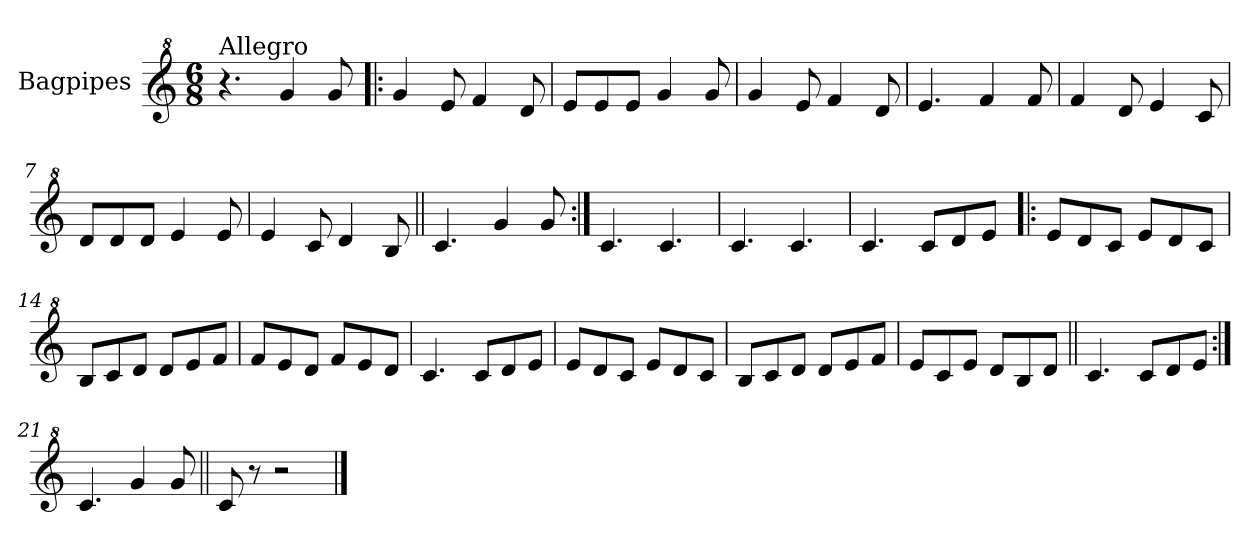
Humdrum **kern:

**kern
*part1
*staff1
*I"Bagpipes
*I'Bag
*clefG^2
*k[]
*C:
*M6/8
=1
!LO:TX:a:t=Allegro
4.r
4gg/
8gg/
=2!|:
4gg/
8ee/
4ff/
8dd/
=3
8ee/L
8ee/
8ee/J
4gg/
8gg/
=4
4gg/
8ee/
4ff/
8dd/
=5
4.ee/
4ff/
8ff/
=6
4ff/
8dd/
4ee/
8cc/
=7
8dd/L
8dd/
8dd/J
4ee/
8ee/
=8
4ee/
8cc/
4dd/
8b/
!!LO:LB:g=z
=9||
4.cc/
4gg/
8gg/
=10:|!
4.cc/
4.cc/
=11
4.cc/
4.cc/
=12
4.cc/
8cc/L
8dd/
8ee/J
=13!|:
8ee/L
8dd/
8cc/J
8ee/L
8dd/
8cc/J
=14
8b/L
8cc/
8dd/J
8dd/L
8ee/
8ff/J
=15
8ff/L
8ee/
8dd/J
8ff/L
8ee/
8dd/J
=16
4.cc/
8cc/L
8dd/
8ee/J
=17
8ee/L
8dd/
8cc/J
8ee/L
8dd/
8cc/J
!!LO:LB:g=z
=18
8b/L
8cc/
8dd/J
8dd/L
8ee/
8ff/J
=19
8ee/L
8cc/
8ee/J
8dd/L
8b/
8dd/J
=20||
4.cc/
8cc/L
8dd/
8ee/J
=21:|!
4.cc/
4gg/
8gg/
=22||
8cc/
8r
2r
==
*-
